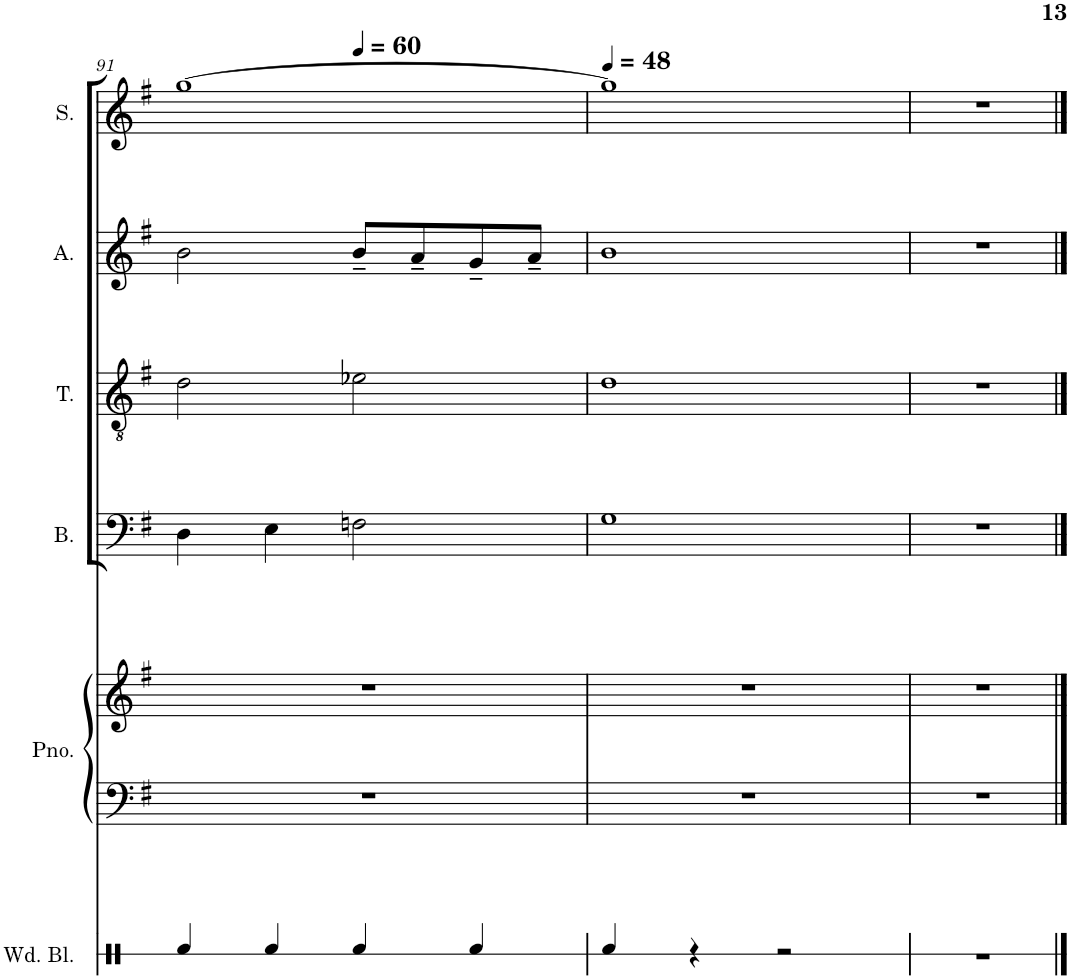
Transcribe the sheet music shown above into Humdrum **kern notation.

**kern	**kern	**kern	**kern	**kern	**kern	**kern
*part6	*part5	*part5	*part4	*part3	*part2	*part1
*staff7	*staff6	*staff5	*staff4	*staff3	*staff2	*staff1
*I"Wood Blocks	*I"Piano	*	*I"Bass	*I"Tenor	*I"Alto	*I"Soprano
*I'Wd. Bl.	*I'Pno.	*	*I'B.	*I'T.	*I'A.	*I'S.
!!LO:PB:g=z
*clefX	*clefF4	*clefG2	*clefF4	*clefGv2	*clefG2	*clefG2
*k[]	*k[f#]	*k[f#]	*k[f#]	*k[f#]	*k[f#]	*k[f#]
*M4/4	*M4/4	*M4/4	*M4/4	*M4/4	*M4/4	*M4/4
*met(c)	*met(c)	*met(c)	*met(c)	*met(c)	*met(c)	*met(c)
=91	=91	=91	=91	=91	=91	=91
*	*	*	*	*	*	*^
4Rf/	1r	1r	4D\	2d\	2b\	[1gg	2ryy
4Rf/	.	.	4E\	.	.	.	.
*	*	*	*	*	*	*MM60	*
4Rf/	.	.	2Fn\	2e-X\	8b~/L	.	2ryy
.	.	.	.	.	8a~/	.	.
4Rf/	.	.	.	.	8g~/	.	.
.	.	.	.	.	8a~/J	.	.
*	*	*	*	*	*	*v	*v
=92	=92	=92	=92	=92	=92	=92
*	*	*	*	*	*	*MM48
4Rf/	1r	1r	1G	1d	1b	1gg]
4r	.	.	.	.	.	.
2r	.	.	.	.	.	.
=93	=93	=93	=93	=93	=93	=93
1r	2r	1r	1r	1r	1r	1r
.	2ryy	.	.	.	.	.
==	==	==	==	==	==	==
*-	*-	*-	*-	*-	*-	*-
